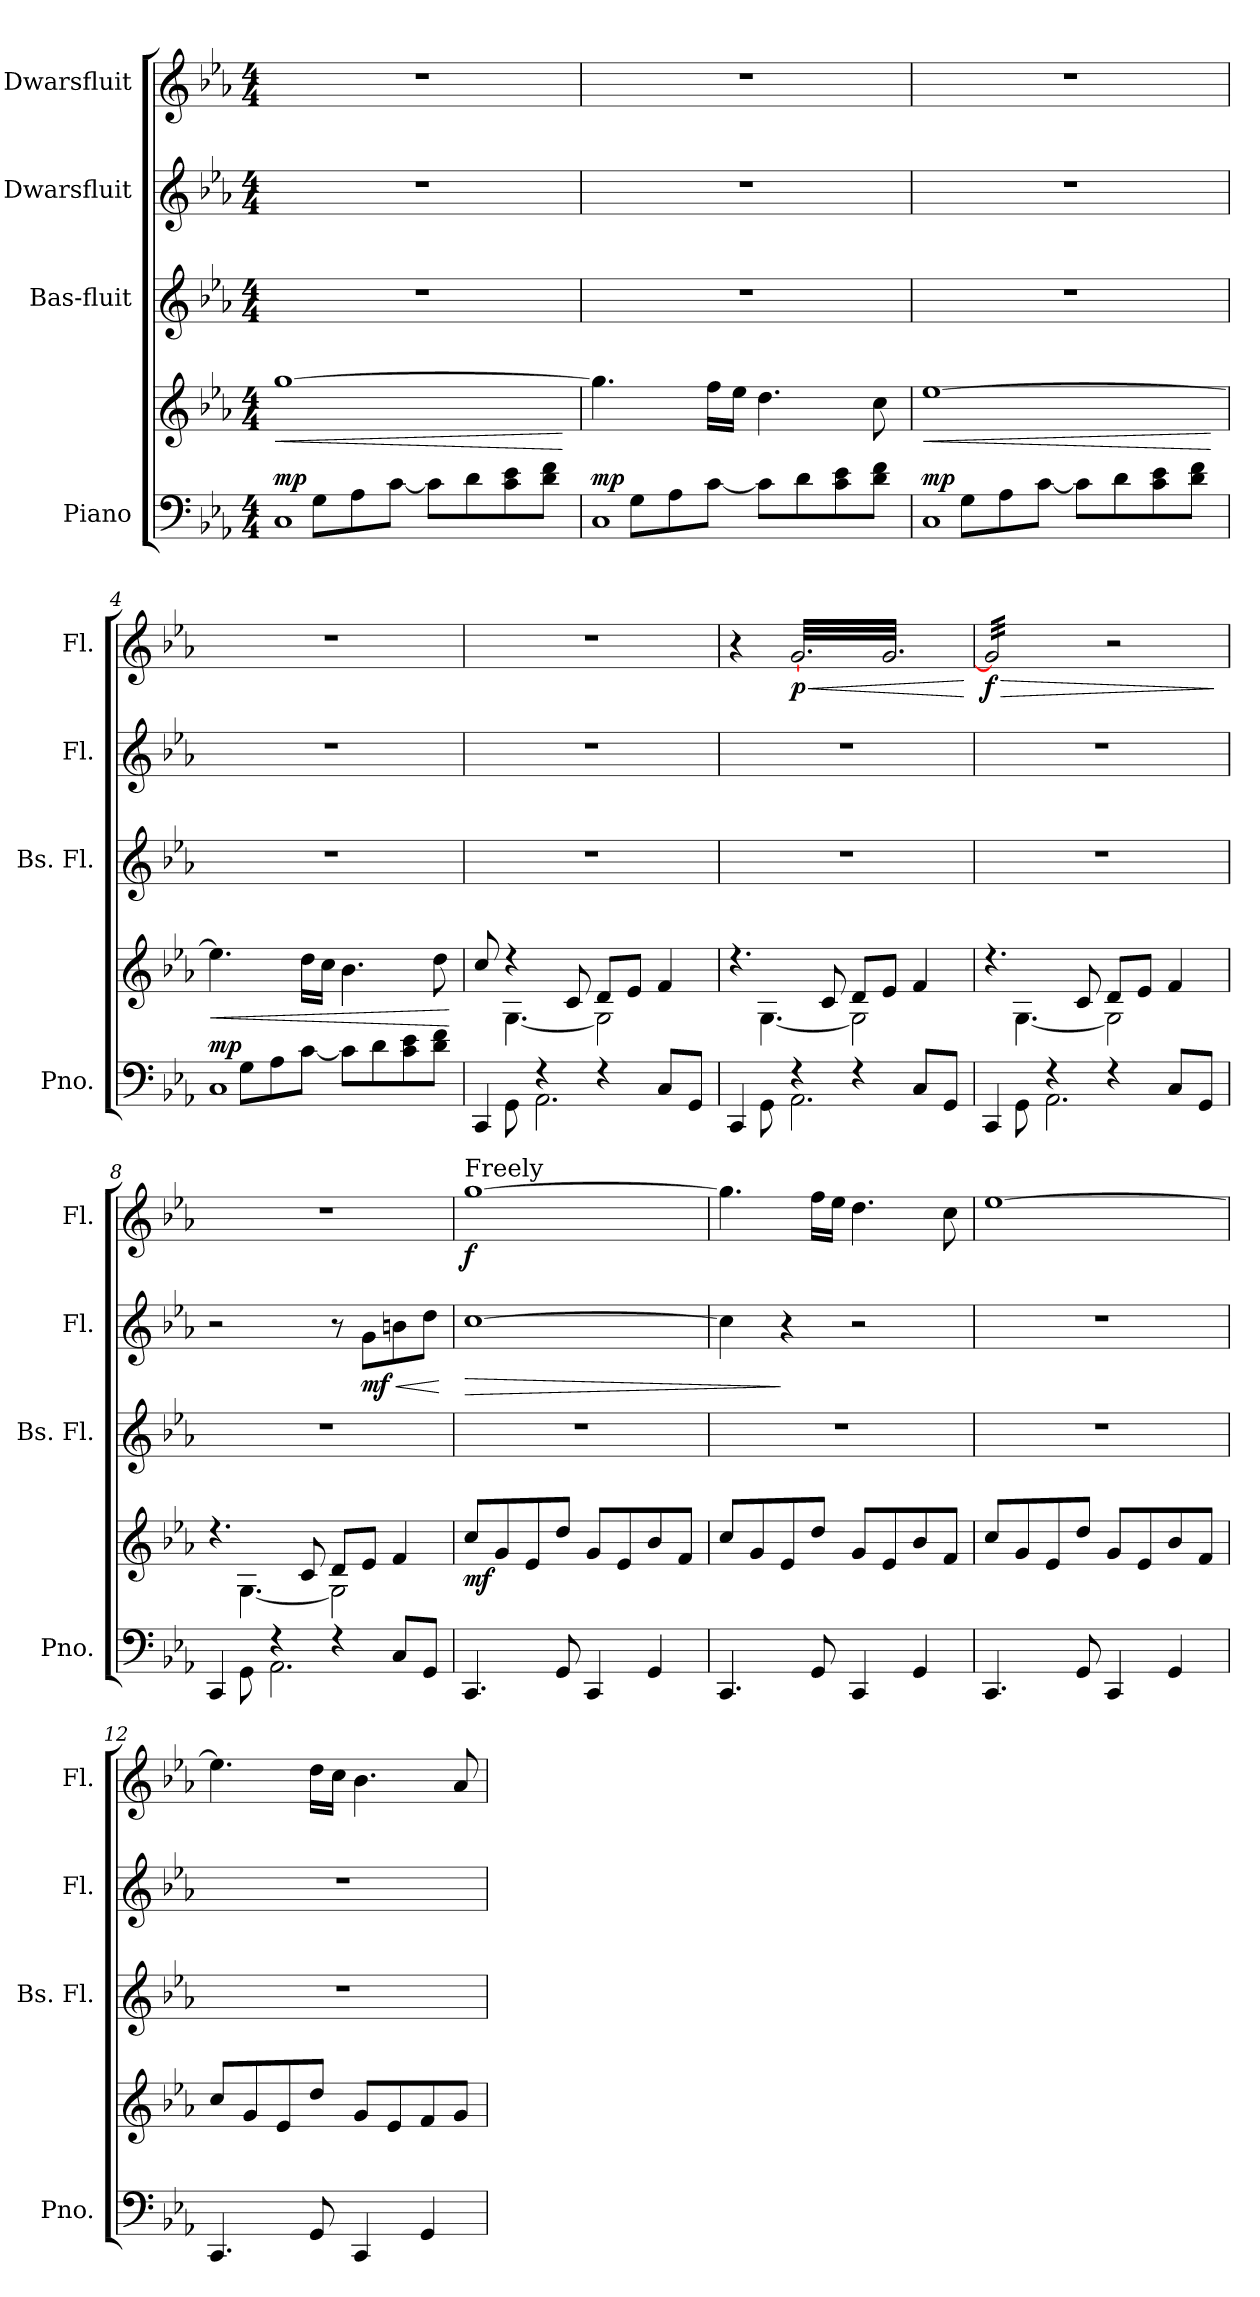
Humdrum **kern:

**kern	**kern	**dynam	**kern	**kern	**dynam	**kern	**dynam
*part4	*part4	*part4	*part3	*part2	*part2	*part1	*part1
*staff5	*staff4	*staff4/5	*staff3	*staff2	*staff2	*staff1	*staff1
*I"Piano	*	*	*I"Bas-fluit	*I"Dwarsfluit	*	*I"Dwarsfluit	*
*I'Pno.	*	*	*I'Bs. Fl.	*I'Fl.	*	*I'Fl.	*
*clefF4	*clefG2	*	*clefG2	*clefG2	*	*clefG2	*
*	*	*	*ITrd7c12	*	*	*	*
*k[b-e-a-]	*k[b-e-a-]	*	*k[b-e-a-]	*k[b-e-a-]	*	*k[b-e-a-]	*
*M4/4	*M4/4	*	*M4/4	*M4/4	*	*M4/4	*
*MM76	*MM76	*	*MM76	*MM76	*	*MM76	*
=1	=1	=1	=1	=1	=1	=1	=1
*^	*	*	*	*	*	*	*
!	!	!	!LO:HP:b	!	!	!	!	!
!	!	!	!LO:DY:n=1:a=2	!	!	!	!	!
1C	8ryy	[1gg	< mp	1r	1r	.	1r	.
.	8G\L	.	.	.	.	.	.	.
.	8A-\	.	.	.	.	.	.	.
.	[8c\J	.	.	.	.	.	.	.
.	8c\L]	.	.	.	.	.	.	.
.	8d\	.	.	.	.	.	.	.
.	8c\ 8e-\	.	.	.	.	.	.	.
.	8d\ 8f\J	.	.	.	.	.	.	.
*v	*v	*	*	*	*	*	*	*
.	.	[	.	.	.	.	.
=2	=2	=2	=2	=2	=2	=2	=2
*^	*	*	*	*	*	*	*
!	!	!	!LO:DY:a=2	!	!	!	!	!
1C	8ryy	4.gg\]	mp	1r	1r	.	1r	.
.	8G\L	.	.	.	.	.	.	.
.	8A-\	.	.	.	.	.	.	.
.	[8c\J	16ff\LL	.	.	.	.	.	.
.	.	16ee-\JJ	.	.	.	.	.	.
.	8c\L]	4.dd\	.	.	.	.	.	.
.	8d\	.	.	.	.	.	.	.
.	8c\ 8e-\	.	.	.	.	.	.	.
.	8d\ 8f\J	8cc\	.	.	.	.	.	.
=3	=3	=3	=3	=3	=3	=3	=3	=3
!	!	!	!LO:HP:b	!	!	!	!	!
!	!	!	!LO:DY:n=1:a=2	!	!	!	!	!
1C	8ryy	[1ee-	< mp	1r	1r	.	1r	.
.	8G\L	.	.	.	.	.	.	.
.	8A-\	.	.	.	.	.	.	.
.	[8c\J	.	.	.	.	.	.	.
.	8c\L]	.	.	.	.	.	.	.
.	8d\	.	.	.	.	.	.	.
.	8c\ 8e-\	.	.	.	.	.	.	.
.	8d\ 8f\J	.	.	.	.	.	.	.
*v	*v	*	*	*	*	*	*	*
.	.	[	.	.	.	.	.
!!LO:LB:g=z
=4	=4	=4	=4	=4	=4	=4	=4
*^	*	*	*	*	*	*	*
!	!	!	!LO:HP:b	!	!	!	!	!
!	!	!	!LO:DY:n=1:a=2	!	!	!	!	!
1C	8ryy	4.ee-\]	< mp	1r	1r	.	1r	.
.	8G\L	.	.	.	.	.	.	.
.	8A-\	.	.	.	.	.	.	.
.	[8c\J	16dd\LL	.	.	.	.	.	.
.	.	16cc\JJ	.	.	.	.	.	.
.	8c\L]	4.b-\	.	.	.	.	.	.
.	8d\	.	.	.	.	.	.	.
.	8c\ 8e-\	.	.	.	.	.	.	.
.	8d\ 8f\J	8dd\	.	.	.	.	.	.
*v	*v	*	*	*	*	*	*	*
.	.	[	.	.	.	.	.
=5	=5	=5	=5	=5	=5	=5	=5
*^	*^	*	*	*	*	*	*
4CC/	8ryy	8cc/	8ryy	.	1r	1r	.	1r	.
.	8GG\	4r	[4.G\	.	.	.	.	.	.
4r	2.AA-\	.	.	.	.	.	.	.	.
.	.	8c/	.	.	.	.	.	.	.
4r	.	8d/L	2G\]	.	.	.	.	.	.
.	.	8e-/J	.	.	.	.	.	.	.
8C/L	.	4f/	.	.	.	.	.	.	.
8GG/J	.	.	.	.	.	.	.	.	.
=6	=6	=6	=6	=6	=6	=6	=6	=6	=6
4CC/	8ryy	4.r	8ryy	.	1r	1r	.	4r	.
.	8GG\	.	[4.G\	.	.	.	.	.	.
!	!	!	!	!	!	!	!	!	!LO:HP:b
!	!	!	!	!	!	!	!	!	!LO:DY:n=1:b
*	*	*	*	*	*	*	*	*tremolo	*
4r	2.AA-\	.	.	.	.	.	.	[32g/LLL	< p
.	.	.	.	.	.	.	.	32g/	.
.	.	.	.	.	.	.	.	32g/	.
.	.	.	.	.	.	.	.	32g/	.
.	.	8c/	.	.	.	.	.	32g/	.
.	.	.	.	.	.	.	.	32g/	.
.	.	.	.	.	.	.	.	32g/	.
.	.	.	.	.	.	.	.	32g/	.
4r	.	8d/L	2G\]	.	.	.	.	32g/	.
.	.	.	.	.	.	.	.	32g/	.
.	.	.	.	.	.	.	.	32g/	.
.	.	.	.	.	.	.	.	32g/	.
.	.	8e-/J	.	.	.	.	.	32g/	.
.	.	.	.	.	.	.	.	32g/	.
.	.	.	.	.	.	.	.	32g/	.
.	.	.	.	.	.	.	.	32g/	.
8C/L	.	4f/	.	.	.	.	.	32g/	.
.	.	.	.	.	.	.	.	32g/	.
.	.	.	.	.	.	.	.	32g/	.
.	.	.	.	.	.	.	.	32g/	.
8GG/J	.	.	.	.	.	.	.	32g/	.
.	.	.	.	.	.	.	.	32g/	.
.	.	.	.	.	.	.	.	32g/	.
.	.	.	.	.	.	.	.	32g/JJJ	.
*v	*v	*	*	*	*	*	*	*	*
*	*v	*v	*	*	*	*	*	*
.	.	.	.	.	.	.	[
=7	=7	=7	=7	=7	=7	=7	=7
*^	*^	*	*	*	*	*	*
!	!	!	!	!	!	!	!	!	!LO:HP:b
!	!	!	!	!	!	!	!	!	!LO:DY:n=1:b
4CC/	8ryy	4.r	8ryy	.	1r	1r	.	32g/]LLL	> f
.	.	.	.	.	.	.	.	32g/	.
.	.	.	.	.	.	.	.	32g/	.
.	.	.	.	.	.	.	.	32g/	.
.	8GG\	.	[4.G\	.	.	.	.	32g/	.
.	.	.	.	.	.	.	.	32g/	.
.	.	.	.	.	.	.	.	32g/	.
.	.	.	.	.	.	.	.	32g/	.
4r	2.AA-\	.	.	.	.	.	.	32g/	.
.	.	.	.	.	.	.	.	32g/	.
.	.	.	.	.	.	.	.	32g/	.
.	.	.	.	.	.	.	.	32g/	.
.	.	8c/	.	.	.	.	.	32g/	.
.	.	.	.	.	.	.	.	32g/	.
.	.	.	.	.	.	.	.	32g/	.
.	.	.	.	.	.	.	.	32g/JJJ	.
*	*	*	*	*	*	*	*	*Xtremolo	*
4r	.	8d/L	2G\]	.	.	.	.	2r	.
.	.	8e-/J	.	.	.	.	.	.	.
8C/L	.	4f/	.	.	.	.	.	.	.
8GG/J	.	.	.	.	.	.	.	.	.
*v	*v	*	*	*	*	*	*	*	*
*	*v	*v	*	*	*	*	*	*
.	.	.	.	.	.	.	]
!!LO:PB:g=z
=8	=8	=8	=8	=8	=8	=8	=8
*^	*^	*	*	*	*	*	*
4CC/	8ryy	4.r	8ryy	.	1r	2r	.	1r	.
.	8GG\	.	[4.G\	.	.	.	.	.	.
4r	2.AA-\	.	.	.	.	.	.	.	.
.	.	8c/	.	.	.	.	.	.	.
4r	.	8d/L	2G\]	.	.	8r	.	.	.
!	!	!	!	!	!	!	!LO:HP:b	!	!
!	!	!	!	!	!	!	!LO:DY:n=1:b	!	!
.	.	8e-/J	.	.	.	8g\L	< mf	.	.
8C/L	.	4f/	.	.	.	8bn\	.	.	.
8GG/J	.	.	.	.	.	8dd\J	.	.	.
*v	*v	*	*	*	*	*	*	*	*
*	*v	*v	*	*	*	*	*	*
.	.	.	.	.	[	.	.
=9	=9	=9	=9	=9	=9	=9	=9
!	!	!	!	!	!	!LO:TX:a:t=Freely	!
!	!	!LO:DY:b	!	!	!LO:HP:b	!	!LO:DY:b
4.CC/	8cc/L	mf	1r	[1cc	>	[1gg	f
.	8g/	.	.	.	.	.	.
.	8e-/	.	.	.	.	.	.
8GG/	8dd/J	.	.	.	.	.	.
4CC/	8g/L	.	.	.	.	.	.
.	8e-/	.	.	.	.	.	.
4GG/	8b-/	.	.	.	.	.	.
.	8f/J	.	.	.	.	.	.
=10	=10	=10	=10	=10	=10	=10	=10
4.CC/	8cc/L	.	1r	4cc\]	.	4.gg\]	.
.	8g/	.	.	.	.	.	.
.	8e-/	.	.	4r	]	.	.
8GG/	8dd/J	.	.	.	.	16ff\LL	.
.	.	.	.	.	.	16ee-\JJ	.
4CC/	8g/L	.	.	2r	.	4.dd\	.
.	8e-/	.	.	.	.	.	.
4GG/	8b-/	.	.	.	.	.	.
.	8f/J	.	.	.	.	8cc\	.
=11	=11	=11	=11	=11	=11	=11	=11
4.CC/	8cc/L	.	1r	1r	.	[1ee-	.
.	8g/	.	.	.	.	.	.
.	8e-/	.	.	.	.	.	.
8GG/	8dd/J	.	.	.	.	.	.
4CC/	8g/L	.	.	.	.	.	.
.	8e-/	.	.	.	.	.	.
4GG/	8b-/	.	.	.	.	.	.
.	8f/J	.	.	.	.	.	.
!!LO:LB:g=z
=12	=12	=12	=12	=12	=12	=12	=12
4.CC/	8cc/L	.	1r	1r	.	4.ee-\]	.
.	8g/	.	.	.	.	.	.
.	8e-/	.	.	.	.	.	.
8GG/	8dd/J	.	.	.	.	16dd\LL	.
.	.	.	.	.	.	16cc\JJ	.
4CC/	8g/L	.	.	.	.	4.b-\	.
.	8e-/	.	.	.	.	.	.
4GG/	8f/	.	.	.	.	.	.
.	8g/J	.	.	.	.	8a-/	.
=	=	=	=	=	=	=	=
*-	*-	*-	*-	*-	*-	*-	*-
